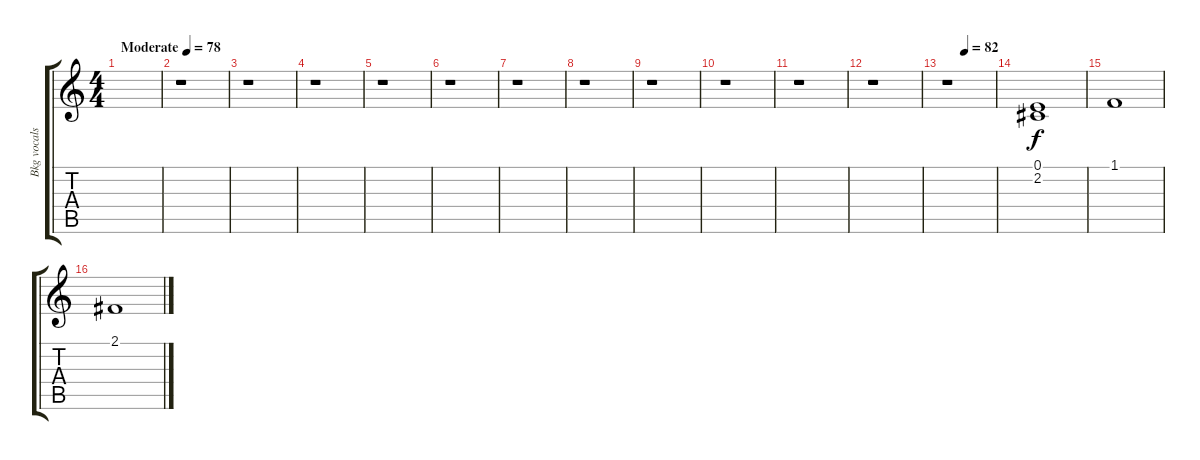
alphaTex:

\track ("Bkg vocals" "Bkg vocals") {instrument choiraahs}
\staff {score tabs}
\tuning (E4 B3 G3 D3 A2 E2) {hide}
\ts (4 4)
\tempo (78 "Moderate")
\clef g2
\ks c
|
r.1 |
r.1 |
r.1 |
r.1 |
r.1 |
r.1 |
r.1 |
r.1 |
r.1 |
r.1 |
r.1 |
\tempo (82 0.375)
r.1 |
(0.1 2.2).1 |
1.1.1 |
2.1.1
